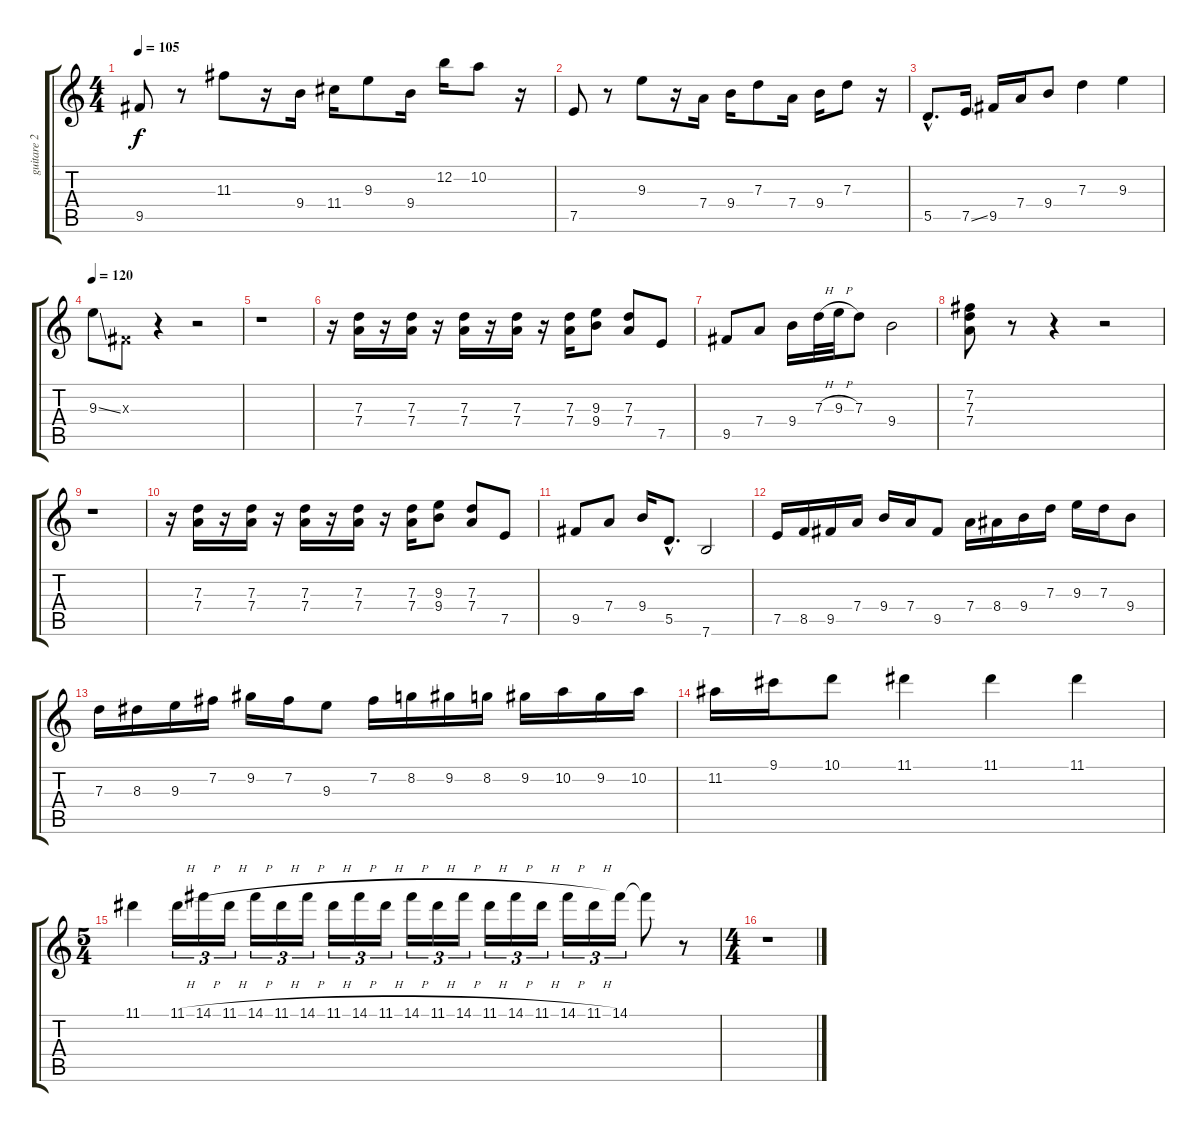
\track ("guitare 2" "guitare 2") {instrument distortionguitar}
\staff {score tabs}
\tuning (E4 B3 G3 D3 A2 E2) {hide}
\ts (4 4)
\tempo 105
\clef g2
\ks c
9.5.8{dy f} r.8 11.3.8 r.16 9.4.16 11.4.16 9.3.8 9.4.16 12.2.16 10.2.8 r.16 |
7.5.8 r.8 9.3.8 r.16 7.4.16 9.4.16 7.3.8 7.4.16 9.4.16 7.3.8 r.16 |
5.5{hac}.8{d} 7.5{ss}.16 9.5.16 7.4.16 9.4.8 7.3.4 9.3.4 |
\tempo 120
9.3{ss}.8 -1.3{x}.8 r.4 r.2 |
r.1 |
r.16 (7.3 7.4).16 r.16 (7.3 7.4).16 r.16 (7.3 7.4).16 r.16 (7.3 7.4).16 r.16 (7.3 7.4).16 (9.3 9.4).8 (7.3 7.4).8 7.5.8 |
9.5.8 7.4.8 9.4.16 7.3{h}.32 9.3{h}.32 7.3.8 9.4.2 |
(7.2 7.3 7.4).8 r.8 r.4 r.2 |
r.1 |
r.16 (7.3 7.4).16 r.16 (7.3 7.4).16 r.16 (7.3 7.4).16 r.16 (7.3 7.4).16 r.16 (7.3 7.4).16 (9.3 9.4).8 (7.3 7.4).8 7.5.8 |
9.5.8 7.4.8 9.4.16 5.5{hac}.8{d} 7.6.2 |
7.5.16 8.5.16 9.5.16 7.4.16 9.4.16 7.4.16 9.5.8 7.4.16 8.4.16 9.4.16 7.3.16 9.3.16 7.3.16 9.4.8 |
7.3.16 8.3.16 9.3.16 7.2.16 9.2.16 7.2.16 9.3.8 7.2.16 8.2.16 9.2.16 8.2.16 9.2.16 10.2.16 9.2.16 10.2.16 |
11.2.16 9.1.16 10.1.8 11.1.4 11.1.4 11.1.4 |
\ts (5 4)
11.1.4 11.1{h}.16{tu (3 2)} 14.1{h}.16{tu (3 2)} 11.1{h}.16{tu (3 2)} 14.1{h}.16{tu (3 2)} 11.1{h}.16{tu (3 2)} 14.1{h}.16{tu (3 2)} 11.1{h}.16{tu (3 2)} 14.1{h}.16{tu (3 2)} 11.1{h}.16{tu (3 2)} 14.1{h}.16{tu (3 2)} 11.1{h}.16{tu (3 2)} 14.1{h}.16{tu (3 2)} 11.1{h}.16{tu (3 2)} 14.1{h}.16{tu (3 2)} 11.1{h}.16{tu (3 2)} 14.1{h}.16{tu (3 2)} 11.1{h}.16{tu (3 2)} 14.1.16{tu (3 2)} 14.1{t}.8 r.8 |
\ts (4 4)
r.1
